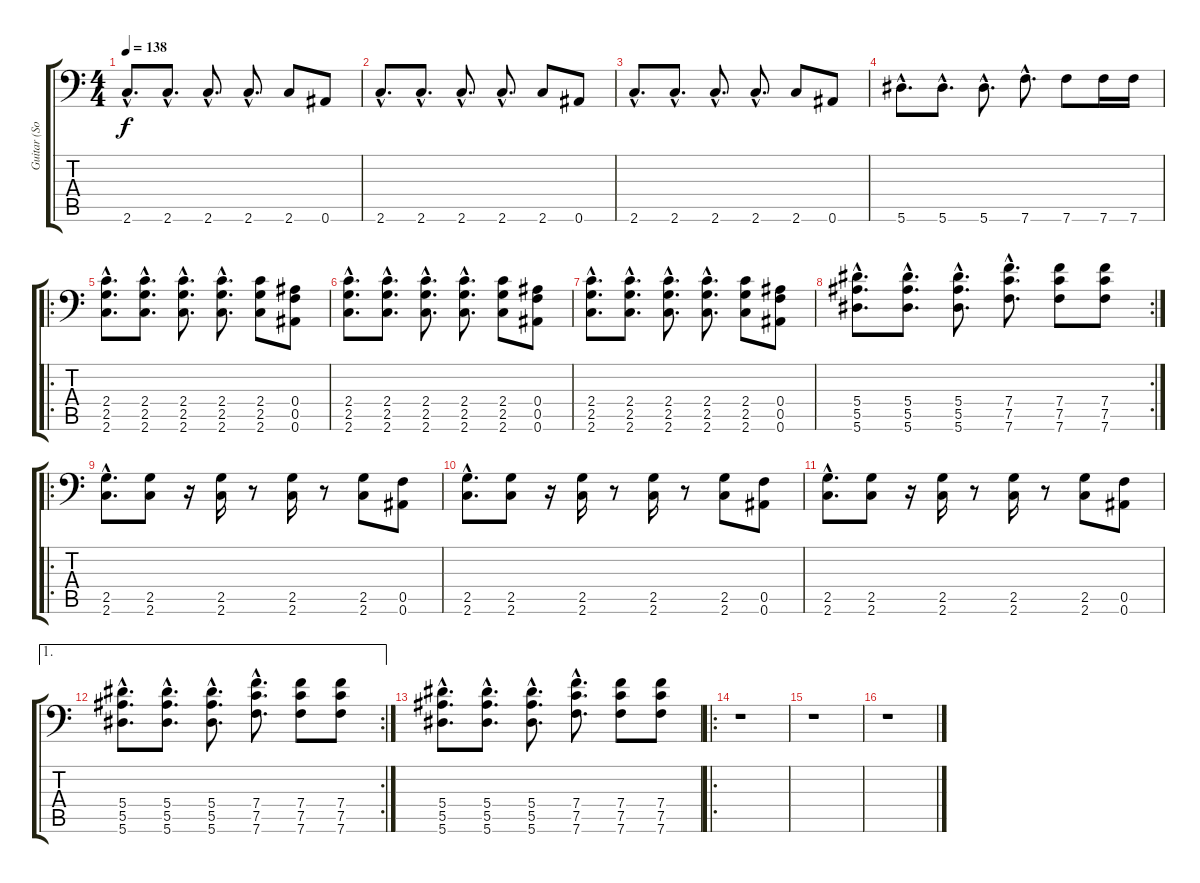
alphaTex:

\track ("Guitar (Souren \"Mike\" Sarkisyan)" "Guitar (So") {instrument distortionguitar}
\staff {score tabs}
\tuning (C4 G3 Eb3 Bb2 F2 Bb1) {hide}
\ts (4 4)
\tempo 138
\clef f4
\ks c
2.6{hac}.8{d dy f instrument overdrivenguitar} 2.6{hac}.8{d} 2.6{hac}.8{d} 2.6{hac}.8{d} 2.6.8 0.6.8 |
2.6{hac}.8{d} 2.6{hac}.8{d} 2.6{hac}.8{d} 2.6{hac}.8{d} 2.6.8 0.6.8 |
2.6{hac}.8{d} 2.6{hac}.8{d} 2.6{hac}.8{d} 2.6{hac}.8{d} 2.6.8 0.6.8 |
5.6{hac}.8{d} 5.6{hac}.8{d} 5.6{hac}.8{d} 7.6{hac}.8{d} 7.6.8 7.6.16 7.6.16 |
\ro
(2.4{hac} 2.5{hac} 2.6{hac}).8{d instrument distortionguitar} (2.4{hac} 2.5{hac} 2.6{hac}).8{d} (2.4{hac} 2.5{hac} 2.6{hac}).8{d} (2.4{hac} 2.5{hac} 2.6{hac}).8{d} (2.4 2.5 2.6).8 (0.4 0.5 0.6).8 |
(2.4{hac} 2.5{hac} 2.6{hac}).8{d} (2.4{hac} 2.5{hac} 2.6{hac}).8{d} (2.4{hac} 2.5{hac} 2.6{hac}).8{d} (2.4{hac} 2.5{hac} 2.6{hac}).8{d} (2.4 2.5 2.6).8 (0.4 0.5 0.6).8 |
(2.4{hac} 2.5{hac} 2.6{hac}).8{d} (2.4{hac} 2.5{hac} 2.6{hac}).8{d} (2.4{hac} 2.5{hac} 2.6{hac}).8{d} (2.4{hac} 2.5{hac} 2.6{hac}).8{d} (2.4 2.5 2.6).8 (0.4 0.5 0.6).8 |
\rc 2
(5.4{hac} 5.5{hac} 5.6{hac}).8{d} (5.4{hac} 5.5{hac} 5.6{hac}).8{d} (5.4{hac} 5.5{hac} 5.6{hac}).8{d} (7.4{hac} 7.5{hac} 7.6{hac}).8{d} (7.4 7.5 7.6).8 (7.4 7.5 7.6).8 |
\ro
(2.5{hac} 2.6{hac}).8{d} (2.5 2.6).8 r.16 (2.5 2.6).16 r.8 (2.5 2.6).16 r.8 (2.5 2.6).8 (0.5 0.6).8 |
(2.5{hac} 2.6{hac}).8{d} (2.5 2.6).8 r.16 (2.5 2.6).16 r.8 (2.5 2.6).16 r.8 (2.5 2.6).8 (0.5 0.6).8 |
(2.5{hac} 2.6{hac}).8{d} (2.5 2.6).8 r.16 (2.5 2.6).16 r.8 (2.5 2.6).16 r.8 (2.5 2.6).8 (0.5 0.6).8 |
\ae 1
\rc 2
(5.4{hac} 5.5{hac} 5.6{hac}).8{d} (5.4{hac} 5.5{hac} 5.6{hac}).8{d} (5.4{hac} 5.5{hac} 5.6{hac}).8{d} (7.4{hac} 7.5{hac} 7.6{hac}).8{d} (7.4 7.5 7.6).8 (7.4 7.5 7.6).8 |
(5.4{hac} 5.5{hac} 5.6{hac}).8{d} (5.4{hac} 5.5{hac} 5.6{hac}).8{d} (5.4{hac} 5.5{hac} 5.6{hac}).8{d} (7.4{hac} 7.5{hac} 7.6{hac}).8{d} (7.4 7.5 7.6).8 (7.4 7.5 7.6).8 |
\ro
r.1 |
r.1 |
r.1
